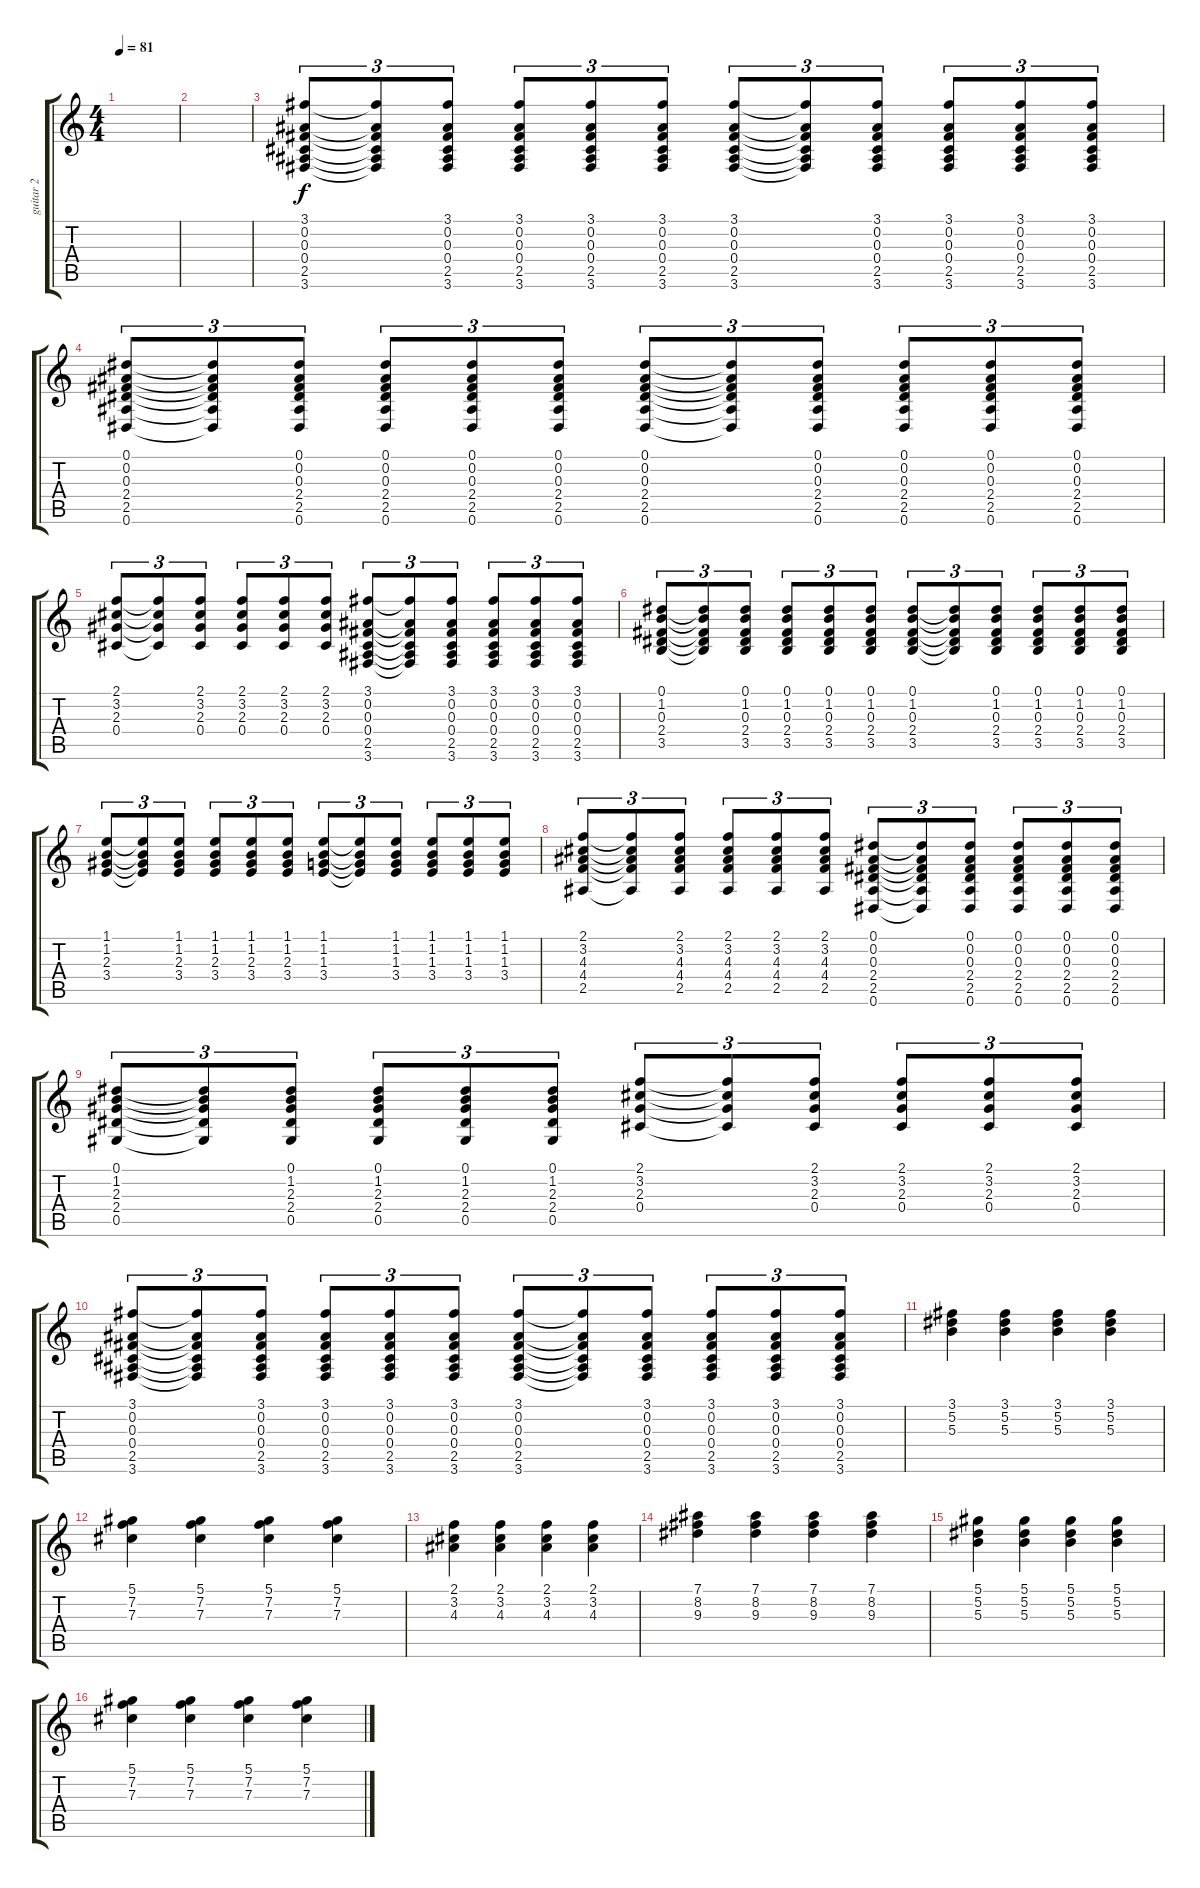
\track ("guitar 2" "guitar 2") {instrument electricguitarjazz}
\staff {score tabs}
\tuning (Eb4 Bb3 Gb3 Db3 Ab2 Eb2) {hide}
\ts (4 4)
\tempo 81
\clef g2
\ks c
|
|
(3.1 0.2 0.3 0.4 2.5 3.6).8{tu (3 2) volume 6} (3.1{t} 0.2{t} 0.3{t} 0.4{t} 2.5{t} 3.6{t}).8{tu (3 2)} (3.1 0.2 0.3 0.4 2.5 3.6).8{tu (3 2)} (3.1 0.2 0.3 0.4 2.5 3.6).8{tu (3 2)} (3.1 0.2 0.3 0.4 2.5 3.6).8{tu (3 2)} (3.1 0.2 0.3 0.4 2.5 3.6).8{tu (3 2)} (3.1 0.2 0.3 0.4 2.5 3.6).8{tu (3 2)} (3.1{t} 0.2{t} 0.3{t} 0.4{t} 2.5{t} 3.6{t}).8{tu (3 2)} (3.1 0.2 0.3 0.4 2.5 3.6).8{tu (3 2)} (3.1 0.2 0.3 0.4 2.5 3.6).8{tu (3 2)} (3.1 0.2 0.3 0.4 2.5 3.6).8{tu (3 2)} (3.1 0.2 0.3 0.4 2.5 3.6).8{tu (3 2)} |
(0.1 0.2 0.3 2.4 2.5 0.6).8{tu (3 2)} (0.1{t} 0.2{t} 0.3{t} 2.4{t} 2.5{t} 0.6{t}).8{tu (3 2)} (0.1 0.2 0.3 2.4 2.5 0.6).8{tu (3 2)} (0.1 0.2 0.3 2.4 2.5 0.6).8{tu (3 2)} (0.1 0.2 0.3 2.4 2.5 0.6).8{tu (3 2)} (0.1 0.2 0.3 2.4 2.5 0.6).8{tu (3 2)} (0.1 0.2 0.3 2.4 2.5 0.6).8{tu (3 2)} (0.1{t} 0.2{t} 0.3{t} 2.4{t} 2.5{t} 0.6{t}).8{tu (3 2)} (0.1 0.2 0.3 2.4 2.5 0.6).8{tu (3 2)} (0.1 0.2 0.3 2.4 2.5 0.6).8{tu (3 2)} (0.1 0.2 0.3 2.4 2.5 0.6).8{tu (3 2)} (0.1 0.2 0.3 2.4 2.5 0.6).8{tu (3 2)} |
(2.1 3.2 2.3 0.4).8{tu (3 2)} (2.1{t} 3.2{t} 2.3{t} 0.4{t}).8{tu (3 2)} (2.1 3.2 2.3 0.4).8{tu (3 2)} (2.1 3.2 2.3 0.4).8{tu (3 2)} (2.1 3.2 2.3 0.4).8{tu (3 2)} (2.1 3.2 2.3 0.4).8{tu (3 2)} (3.1 0.2 0.3 0.4 2.5 3.6).8{tu (3 2)} (3.1{t} 0.2{t} 0.3{t} 0.4{t} 2.5{t} 3.6{t}).8{tu (3 2)} (3.1 0.2 0.3 0.4 2.5 3.6).8{tu (3 2)} (3.1 0.2 0.3 0.4 2.5 3.6).8{tu (3 2)} (3.1 0.2 0.3 0.4 2.5 3.6).8{tu (3 2)} (3.1 0.2 0.3 0.4 2.5 3.6).8{tu (3 2)} |
(0.1 1.2 0.3 2.4 3.5).8{tu (3 2)} (0.1{t} 1.2{t} 0.3{t} 2.4{t} 3.5{t}).8{tu (3 2)} (0.1 1.2 0.3 2.4 3.5).8{tu (3 2)} (0.1 1.2 0.3 2.4 3.5).8{tu (3 2)} (0.1 1.2 0.3 2.4 3.5).8{tu (3 2)} (0.1 1.2 0.3 2.4 3.5).8{tu (3 2)} (0.1 1.2 0.3 2.4 3.5).8{tu (3 2)} (0.1{t} 1.2{t} 0.3{t} 2.4{t} 3.5{t}).8{tu (3 2)} (0.1 1.2 0.3 2.4 3.5).8{tu (3 2)} (0.1 1.2 0.3 2.4 3.5).8{tu (3 2)} (0.1 1.2 0.3 2.4 3.5).8{tu (3 2)} (0.1 1.2 0.3 2.4 3.5).8{tu (3 2)} |
(1.1 1.2 2.3 3.4).8{tu (3 2)} (1.1{t} 1.2{t} 2.3{t} 3.4{t}).8{tu (3 2)} (1.1 1.2 2.3 3.4).8{tu (3 2)} (1.1 1.2 2.3 3.4).8{tu (3 2)} (1.1 1.2 2.3 3.4).8{tu (3 2)} (1.1 1.2 2.3 3.4).8{tu (3 2)} (1.1 1.2 1.3 3.4).8{tu (3 2)} (1.1{t} 1.2{t} 1.3{t} 3.4{t}).8{tu (3 2)} (1.1 1.2 1.3 3.4).8{tu (3 2)} (1.1 1.2 1.3 3.4).8{tu (3 2)} (1.1 1.2 1.3 3.4).8{tu (3 2)} (1.1 1.2 1.3 3.4).8{tu (3 2)} |
(2.1 3.2 4.3 4.4 2.5).8{tu (3 2)} (2.1{t} 3.2{t} 4.3{t} 4.4{t} 2.5{t}).8{tu (3 2)} (2.1 3.2 4.3 4.4 2.5).8{tu (3 2)} (2.1 3.2 4.3 4.4 2.5).8{tu (3 2)} (2.1 3.2 4.3 4.4 2.5).8{tu (3 2)} (2.1 3.2 4.3 4.4 2.5).8{tu (3 2)} (0.1 0.2 0.3 2.4 2.5 0.6).8{tu (3 2)} (0.1{t} 0.2{t} 0.3{t} 2.4{t} 2.5{t} 0.6{t}).8{tu (3 2)} (0.1 0.2 0.3 2.4 2.5 0.6).8{tu (3 2)} (0.1 0.2 0.3 2.4 2.5 0.6).8{tu (3 2)} (0.1 0.2 0.3 2.4 2.5 0.6).8{tu (3 2)} (0.1 0.2 0.3 2.4 2.5 0.6).8{tu (3 2)} |
(0.1 1.2 2.3 2.4 0.5).8{tu (3 2)} (0.1{t} 1.2{t} 2.3{t} 2.4{t} 0.5{t}).8{tu (3 2)} (0.1 1.2 2.3 2.4 0.5).8{tu (3 2)} (0.1 1.2 2.3 2.4 0.5).8{tu (3 2)} (0.1 1.2 2.3 2.4 0.5).8{tu (3 2)} (0.1 1.2 2.3 2.4 0.5).8{tu (3 2)} (2.1 3.2 2.3 0.4).8{tu (3 2)} (2.1{t} 3.2{t} 2.3{t} 0.4{t}).8{tu (3 2)} (2.1 3.2 2.3 0.4).8{tu (3 2)} (2.1 3.2 2.3 0.4).8{tu (3 2)} (2.1 3.2 2.3 0.4).8{tu (3 2)} (2.1 3.2 2.3 0.4).8{tu (3 2)} |
(3.1 0.2 0.3 0.4 2.5 3.6).8{tu (3 2)} (3.1{t} 0.2{t} 0.3{t} 0.4{t} 2.5{t} 3.6{t}).8{tu (3 2)} (3.1 0.2 0.3 0.4 2.5 3.6).8{tu (3 2)} (3.1 0.2 0.3 0.4 2.5 3.6).8{tu (3 2)} (3.1 0.2 0.3 0.4 2.5 3.6).8{tu (3 2)} (3.1 0.2 0.3 0.4 2.5 3.6).8{tu (3 2)} (3.1 0.2 0.3 0.4 2.5 3.6).8{tu (3 2)} (3.1{t} 0.2{t} 0.3{t} 0.4{t} 2.5{t} 3.6{t}).8{tu (3 2)} (3.1 0.2 0.3 0.4 2.5 3.6).8{tu (3 2)} (3.1 0.2 0.3 0.4 2.5 3.6).8{tu (3 2)} (3.1 0.2 0.3 0.4 2.5 3.6).8{tu (3 2)} (3.1 0.2 0.3 0.4 2.5 3.6).8{tu (3 2)} |
(3.1 5.2 5.3).4{volume 10} (3.1 5.2 5.3).4 (3.1 5.2 5.3).4 (3.1 5.2 5.3).4 |
(5.1 7.2 7.3).4 (5.1 7.2 7.3).4 (5.1 7.2 7.3).4 (5.1 7.2 7.3).4 |
(2.1 3.2 4.3).4 (2.1 3.2 4.3).4 (2.1 3.2 4.3).4 (2.1 3.2 4.3).4 |
(7.1 8.2 9.3).4 (7.1 8.2 9.3).4 (7.1 8.2 9.3).4 (7.1 8.2 9.3).4 |
(5.1 5.2 5.3).4 (5.1 5.2 5.3).4 (5.1 5.2 5.3).4 (5.1 5.2 5.3).4 |
(5.1 7.2 7.3).4 (5.1 7.2 7.3).4 (5.1 7.2 7.3).4 (5.1 7.2 7.3).4
